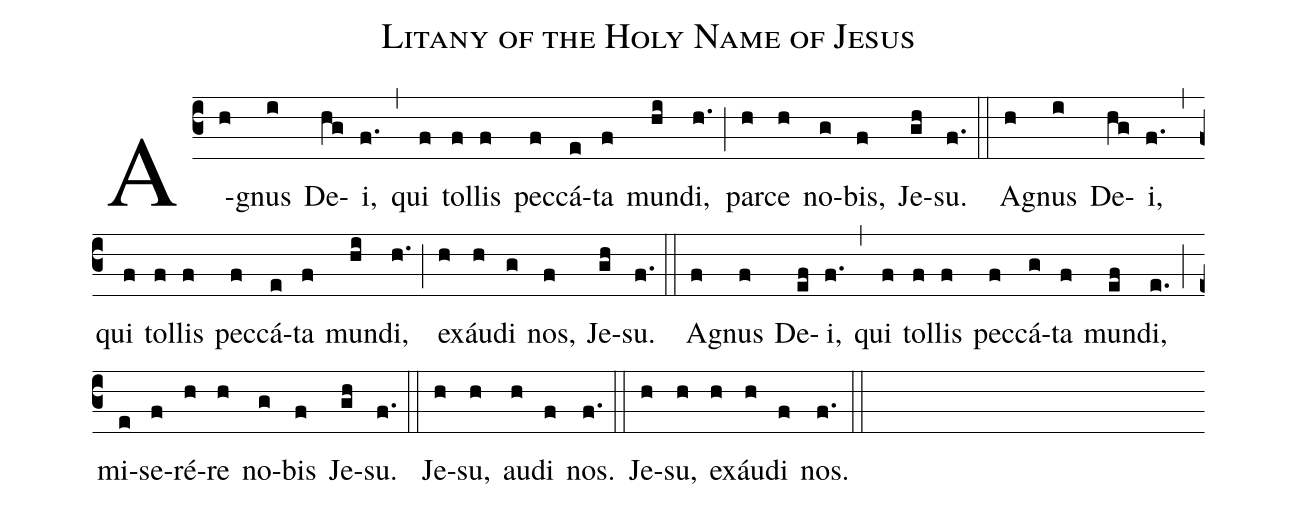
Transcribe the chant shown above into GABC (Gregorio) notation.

name: Litany of the Holy Name of Jesus;
%%
(c3)A(h)gnus(i) De(hg)i,(f.) (,) qui(f) tol(f)lis(f) pec(f)cá(e)ta(f) mun(hi)di,(h.) (;) par(h)ce(h) no(g)bis,(f) Je(gh)su.(f.) (::)

A(h)gnus(i) De(hg)i,(f.) (,) qui(f) tol(f)lis(f) pec(f)cá(e)ta(f) mun(hi)di,(h.) (;) ex(h)áu(h)di(g) nos,(f) Je(gh)su.(f.) (::)

A(f)gnus(f) De(ef)i,(f.) (,) qui(f) tol(f)lis(f) pec(f)cá(g)ta(f) mun(ef)di,(e.) (;) mi(e)se(f)ré(h)re(h) no(g)bis(f) Je(gh)su.(f.) (::)


Je(h)su,(h) au(h)di(f) nos.(f.) (::)
Je(h)su,(h) ex(h)áu(h)di(f) nos.(f.) (::)
